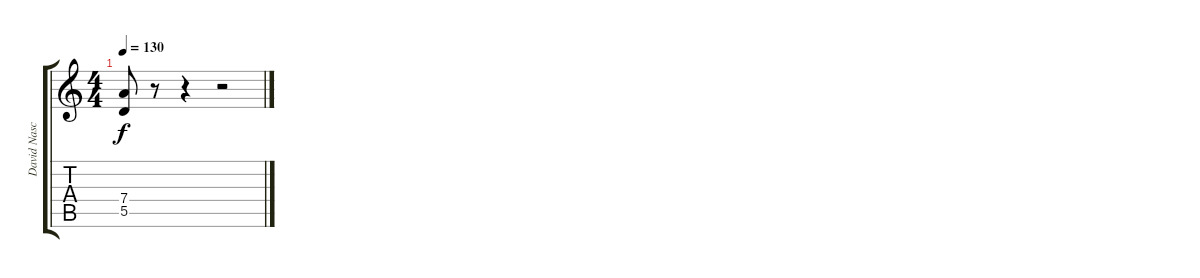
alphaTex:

\track ("David Nascimento" "David Nasc") {instrument distortionguitar}
\staff {score tabs}
\tuning (E4 B3 G3 D3 A2 E2) {hide}
\ts (4 4)
\tempo 130
\clef g2
\ks c
(7.4 5.5).8{dy f} r.8 r.4 r.2
